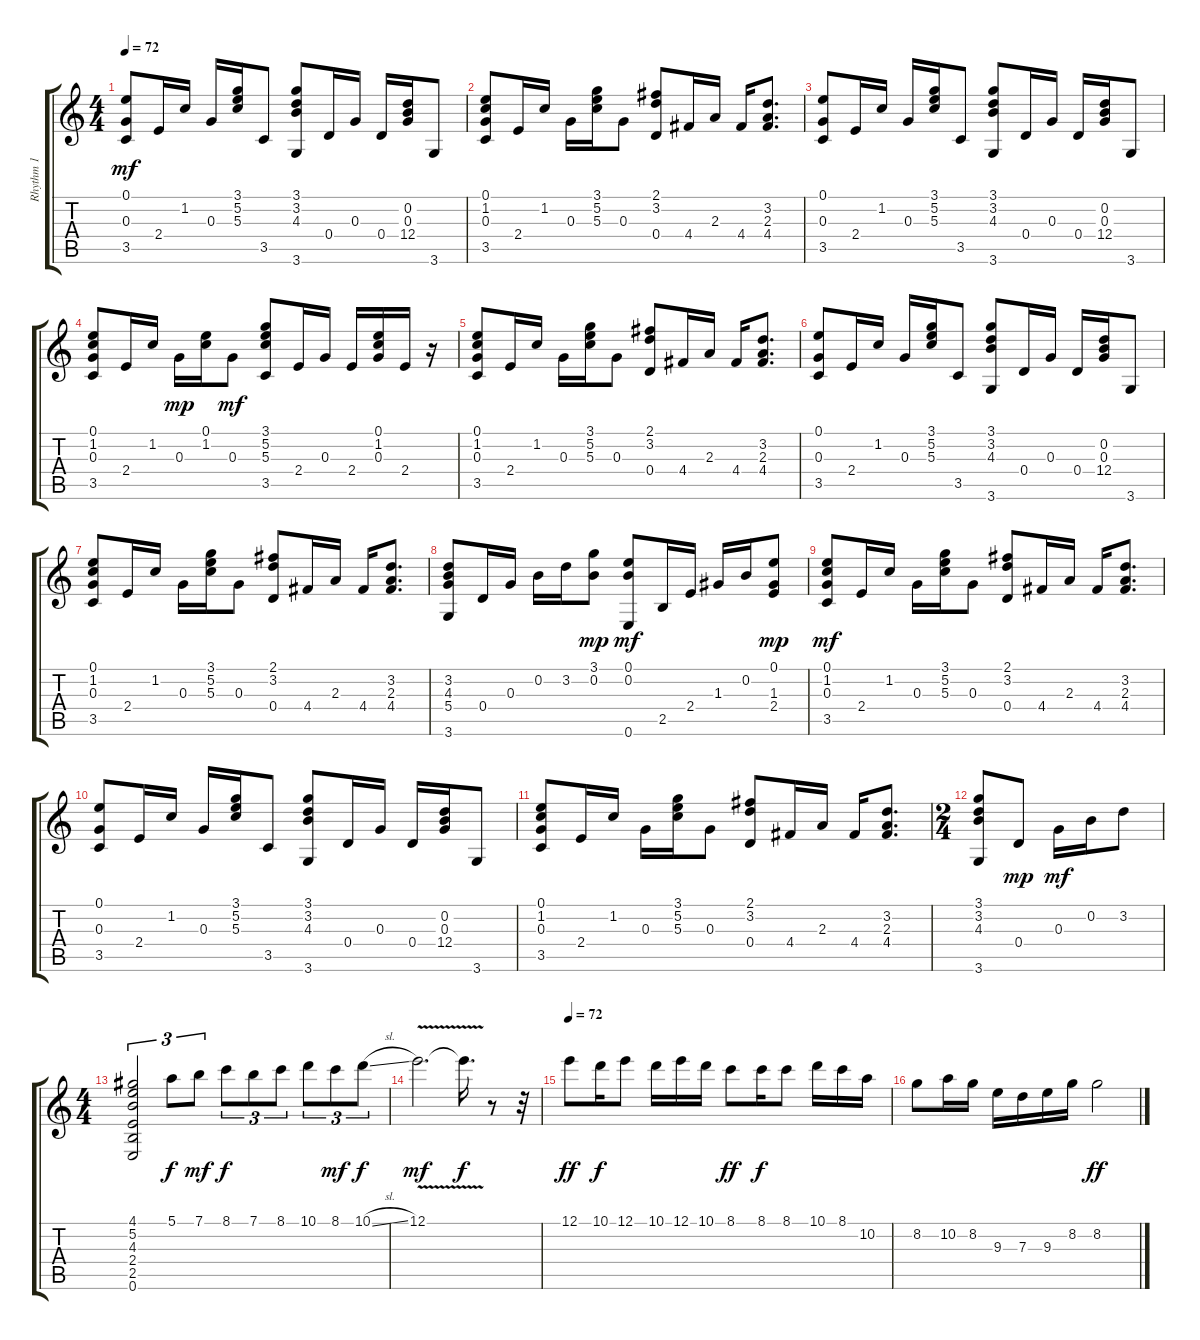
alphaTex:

\track ("Rhythm 1" "Rhythm 1") {instrument acousticguitarsteel}
\staff {score tabs}
\tuning (E4 B3 G3 D3 A2 E2) {hide}
\ts (4 4)
\tempo 72
\clef g2
\ks c
(0.1 0.3 3.5).8{dy mf} 2.4.16 1.2.16 0.3.16 (3.1 5.2 5.3).16 3.5.8 (3.1 3.2 4.3 3.6).8 0.4.16 0.3.16 0.4.16 (0.2 0.3 12.4).16 3.6.8 |
(0.1 1.2 0.3 3.5).8 2.4.16 1.2.16 0.3.16 (3.1 5.2 5.3).16 0.3.8 (2.1 3.2 0.4).8 4.4.16 2.3.16 4.4.16 (3.2 2.3 4.4).8{d} |
(0.1 0.3 3.5).8 2.4.16 1.2.16 0.3.16 (3.1 5.2 5.3).16 3.5.8 (3.1 3.2 4.3 3.6).8 0.4.16 0.3.16 0.4.16 (0.2 0.3 12.4).16 3.6.8 |
(0.1 1.2 0.3 3.5).8 2.4.16 1.2.16 0.3.16{dy mp} (0.1 1.2).16 0.3.8{dy mf} (3.1 5.2 5.3 3.5).8 2.4.16 0.3.16 2.4.16 (0.1 1.2 0.3).16 2.4.16 r.16 |
(0.1 1.2 0.3 3.5).8 2.4.16 1.2.16 0.3.16 (3.1 5.2 5.3).16 0.3.8 (2.1 3.2 0.4).8 4.4.16 2.3.16 4.4.16 (3.2 2.3 4.4).8{d} |
(0.1 0.3 3.5).8 2.4.16 1.2.16 0.3.16 (3.1 5.2 5.3).16 3.5.8 (3.1 3.2 4.3 3.6).8 0.4.16 0.3.16 0.4.16 (0.2 0.3 12.4).16 3.6.8 |
(0.1 1.2 0.3 3.5).8 2.4.16 1.2.16 0.3.16 (3.1 5.2 5.3).16 0.3.8 (2.1 3.2 0.4).8 4.4.16 2.3.16 4.4.16 (3.2 2.3 4.4).8{d} |
(3.2 4.3 5.4 3.6).8 0.4.16 0.3.16 0.2.16 3.2.16 (3.1 0.2).8{dy mp} (0.1 0.2 0.6).8{dy mf} 2.5.16 2.4.16 1.3.16 0.2.16 (0.1 1.3 2.4).8{dy mp} |
(0.1 1.2 0.3 3.5).8{dy mf} 2.4.16 1.2.16 0.3.16 (3.1 5.2 5.3).16 0.3.8 (2.1 3.2 0.4).8 4.4.16 2.3.16 4.4.16 (3.2 2.3 4.4).8{d} |
(0.1 0.3 3.5).8 2.4.16 1.2.16 0.3.16 (3.1 5.2 5.3).16 3.5.8 (3.1 3.2 4.3 3.6).8 0.4.16 0.3.16 0.4.16 (0.2 0.3 12.4).16 3.6.8 |
(0.1 1.2 0.3 3.5).8 2.4.16 1.2.16 0.3.16 (3.1 5.2 5.3).16 0.3.8 (2.1 3.2 0.4).8 4.4.16 2.3.16 4.4.16 (3.2 2.3 4.4).8{d} |
\ts (2 4)
(3.1 3.2 4.3 3.6).8 0.4.8{dy mp} 0.3.16{dy mf} 0.2.16 3.2.8 |
\ts (4 4)
(4.1 5.2 4.3 2.4 2.5 0.6).2{tu (3 2)} 5.1.8{tu (3 2) dy f} 7.1.8{tu (3 2) dy mf} 8.1.8{tu (3 2) dy f} 7.1.8{tu (3 2)} 8.1.8{tu (3 2)} 10.1.8{tu (3 2)} 8.1.8{tu (3 2) dy mf} 10.1{sl}.8{tu (3 2) dy f} |
12.1{v}.2{d dy mf} 12.1{t}.16{d dy f} r.8 r.32 |
\tempo 72
12.1.8{dy ff} 10.1.16{dy f} 12.1.8 10.1.16 12.1.16 10.1.16 8.1.8{dy ff} 8.1.16{dy f} 8.1.8 10.1.16 8.1.16 10.2.16 |
8.2.8 10.2.16 8.2.16 9.3.16 7.3.16 9.3.16 8.2.16 8.2.2{dy ff}
